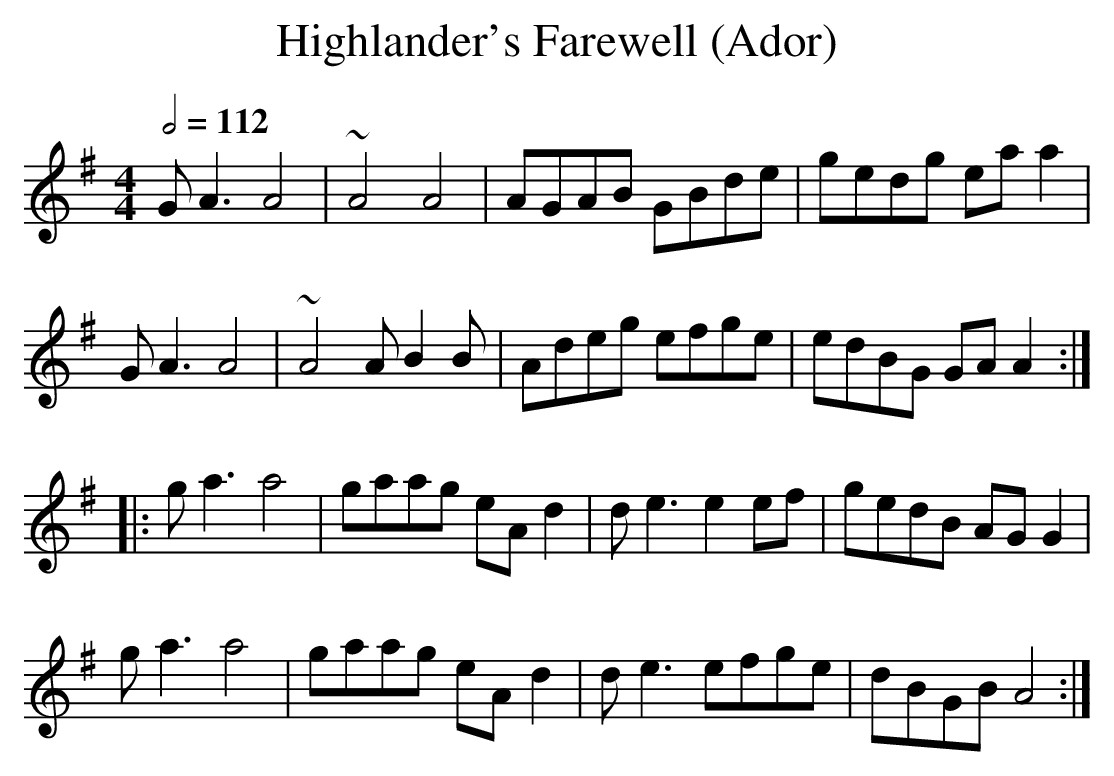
X:1
T:Highlander's Farewell (Ador) %X
Q:1/2=112
M:4/4
L:1/8
K:Ador
GA3 A4|~A4 A4|AGAB GBde|gedg eaa2|
GA3 A4|~A4 AB2B|Adeg efge|edBG GAA2:|
|:ga3 a4|gaag eAd2|de3 e2ef|gedB AGG2|
ga3 a4|gaag eAd2|de3 efge|dBGB A4:|
